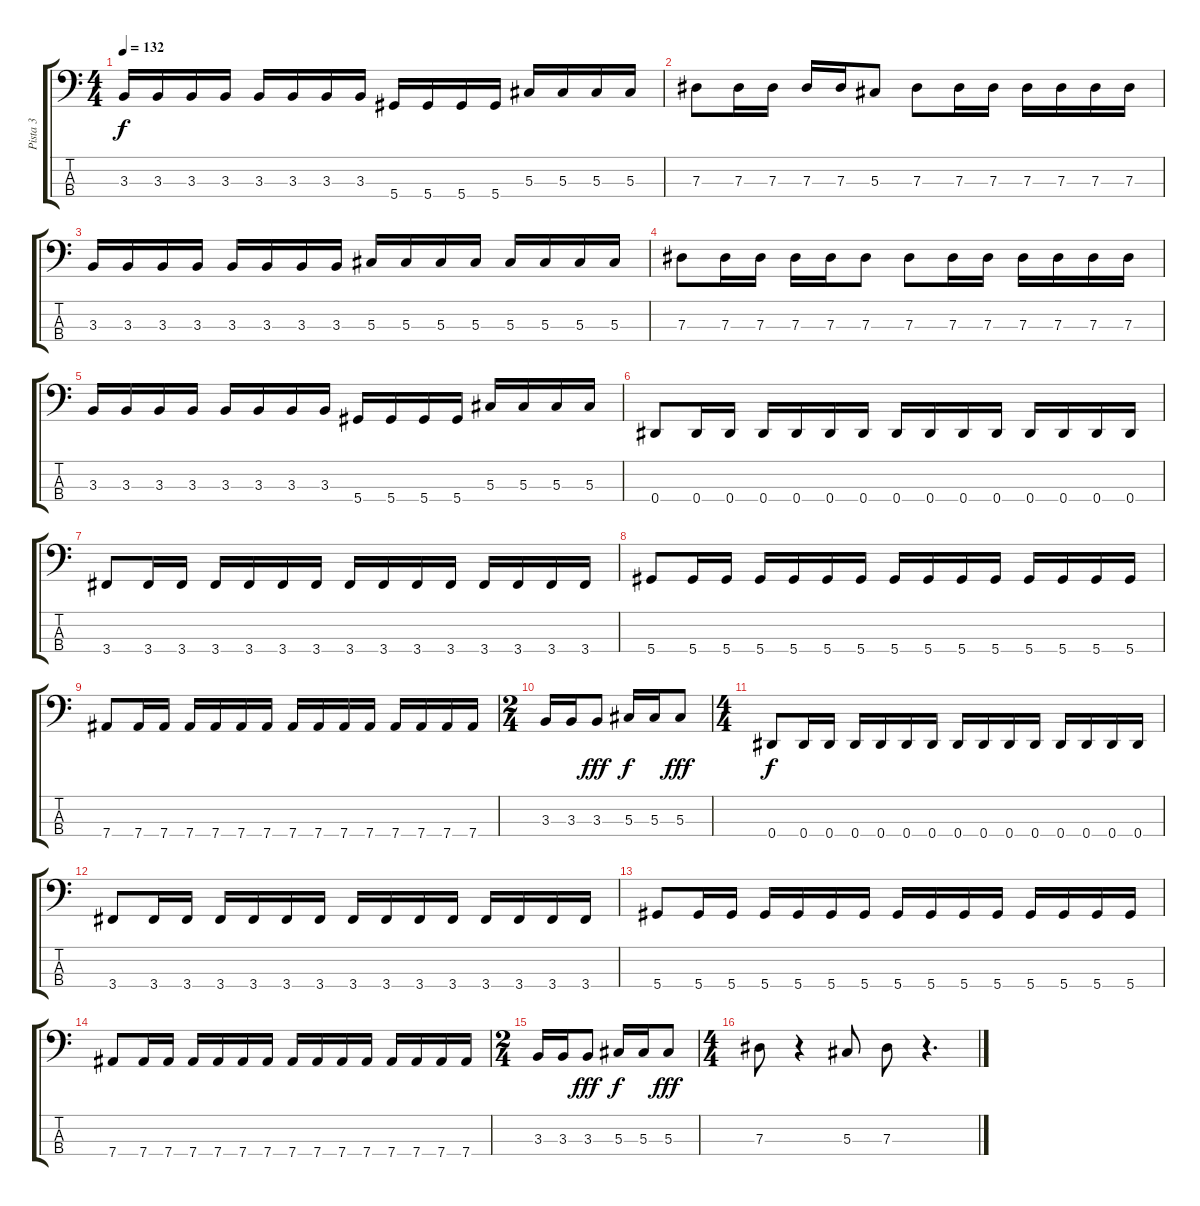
\track ("Pista 3" "Pista 3") {instrument electricbassfinger}
\staff {score tabs}
\tuning (Gb2 Db2 Ab1 Eb1) {hide}
\ts (4 4)
\tempo 132
\clef f4
\ks c
3.3.16{dy f} 3.3.16 3.3.16 3.3.16 3.3.16 3.3.16 3.3.16 3.3.16 5.4.16 5.4.16 5.4.16 5.4.16 5.3.16 5.3.16 5.3.16 5.3.16 |
7.3.8 7.3.16 7.3.16 7.3.16 7.3.16 5.3.8 7.3.8 7.3.16 7.3.16 7.3.16 7.3.16 7.3.16 7.3.16 |
3.3.16 3.3.16 3.3.16 3.3.16 3.3.16 3.3.16 3.3.16 3.3.16 5.3.16 5.3.16 5.3.16 5.3.16 5.3.16 5.3.16 5.3.16 5.3.16 |
7.3.8 7.3.16 7.3.16 7.3.16 7.3.16 7.3.8 7.3.8 7.3.16 7.3.16 7.3.16 7.3.16 7.3.16 7.3.16 |
3.3.16 3.3.16 3.3.16 3.3.16 3.3.16 3.3.16 3.3.16 3.3.16 5.4.16 5.4.16 5.4.16 5.4.16 5.3.16 5.3.16 5.3.16 5.3.16 |
0.4.8 0.4.16 0.4.16 0.4.16 0.4.16 0.4.16 0.4.16 0.4.16 0.4.16 0.4.16 0.4.16 0.4.16 0.4.16 0.4.16 0.4.16 |
3.4.8 3.4.16 3.4.16 3.4.16 3.4.16 3.4.16 3.4.16 3.4.16 3.4.16 3.4.16 3.4.16 3.4.16 3.4.16 3.4.16 3.4.16 |
5.4.8 5.4.16 5.4.16 5.4.16 5.4.16 5.4.16 5.4.16 5.4.16 5.4.16 5.4.16 5.4.16 5.4.16 5.4.16 5.4.16 5.4.16 |
7.4.8 7.4.16 7.4.16 7.4.16 7.4.16 7.4.16 7.4.16 7.4.16 7.4.16 7.4.16 7.4.16 7.4.16 7.4.16 7.4.16 7.4.16 |
\ts (2 4)
3.3.16 3.3.16 3.3.8{dy fff} 5.3.16{dy f} 5.3.16 5.3.8{dy fff} |
\ts (4 4)
0.4.8{dy f} 0.4.16 0.4.16 0.4.16 0.4.16 0.4.16 0.4.16 0.4.16 0.4.16 0.4.16 0.4.16 0.4.16 0.4.16 0.4.16 0.4.16 |
3.4.8 3.4.16 3.4.16 3.4.16 3.4.16 3.4.16 3.4.16 3.4.16 3.4.16 3.4.16 3.4.16 3.4.16 3.4.16 3.4.16 3.4.16 |
5.4.8 5.4.16 5.4.16 5.4.16 5.4.16 5.4.16 5.4.16 5.4.16 5.4.16 5.4.16 5.4.16 5.4.16 5.4.16 5.4.16 5.4.16 |
7.4.8 7.4.16 7.4.16 7.4.16 7.4.16 7.4.16 7.4.16 7.4.16 7.4.16 7.4.16 7.4.16 7.4.16 7.4.16 7.4.16 7.4.16 |
\ts (2 4)
3.3.16 3.3.16 3.3.8{dy fff} 5.3.16{dy f} 5.3.16 5.3.8{dy fff} |
\ts (4 4)
7.3.8 r.4 5.3.8 7.3.8 r.4{d}
